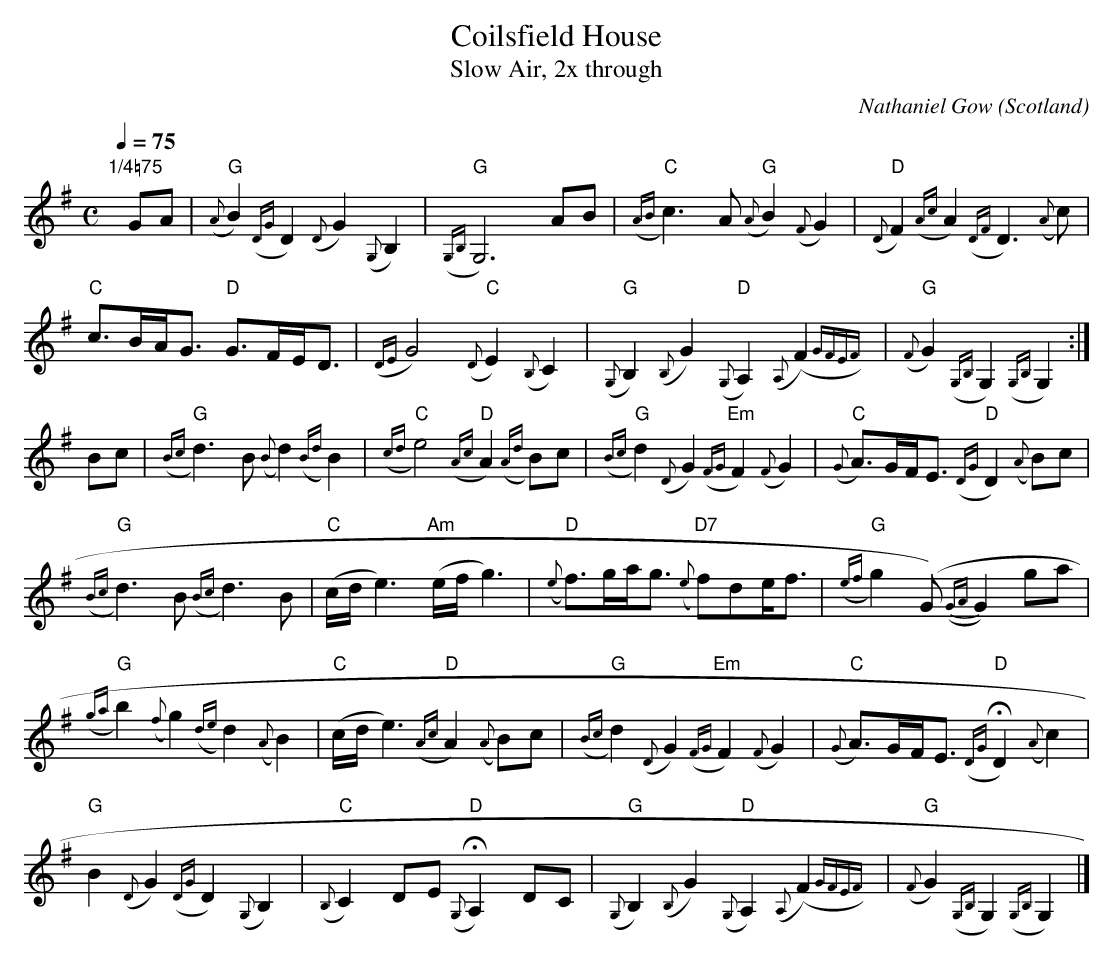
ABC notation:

X:1
T:Coilsfield House
T:Slow Air, 2x through
C:Nathaniel Gow
O:Scotland
M:C
Q:1/4=75
K:G
"1/4=75"yGA|"G"({A}B2) ({DG}D2) ({D}G2) ({G,}B,2)|({G,B,}"G"G,6) AB|({AB}"C"c3) A ({A}"G"B2) ({F}G2)|({D}"D"F2) ({Ac}A2) ({DF}D3) ({A}c)|
"C"c>BA<G "D"G>FE<D|({D"Em"}G4) ({D}"C"E2) ({B,}C2)|({G,}"G"B,2) ({B,}G2) ({G,}"D"A,2) ({A,}(F2){GFEF})|({F}"G"G2) ({G,B,}G,2) ({G,B,}G,2):|
Bc|({Bc}"G"d3) B ({B}d2) ({Bd}B2)|({cd}"C"e4) ({Ac}"D"A2) ({Ad}B)c|({Bc}"G"d2) ({D}G2) ({FG}"Em"F2) ({F}G2)|({G}"C"A>)GF<E ({DG}"D"D2) ({A}B)c|
({Bc}"G"d3) B ({Bc}d3) B|"C"(c/d/e3) "Am"(e/f/g3)|({e}"D"f>)ga<g ({e}"D7"f)de<f|({ef}"G"g2) (G) ({GA}G2) ga|
({ga}"G"b2) ({f}g2) ({de}d2) ({A}B2)|"C"(c/d/e3) ({Ac}"D"A2) ({A}B)c|({Bc}"G"d2) ({D}G2) ({FG}"Em"F2) ({F}G2)|({G}"C"A>)GF<E ({DG}"D"HD2) ({A}c2)|
"G"B2 ({D}G2) ({DG}D2) ({G,}B,2)|({B,}"C"C2) DE ({G,}"D"HA,2) DC|({G,}"G"B,2) ({B,}G2) ({G,}"D"A,2) ({A,}(F2){GFEF})|({F}"G"G2) ({G,B,}G,2) ({G,B,}G,2)|]
